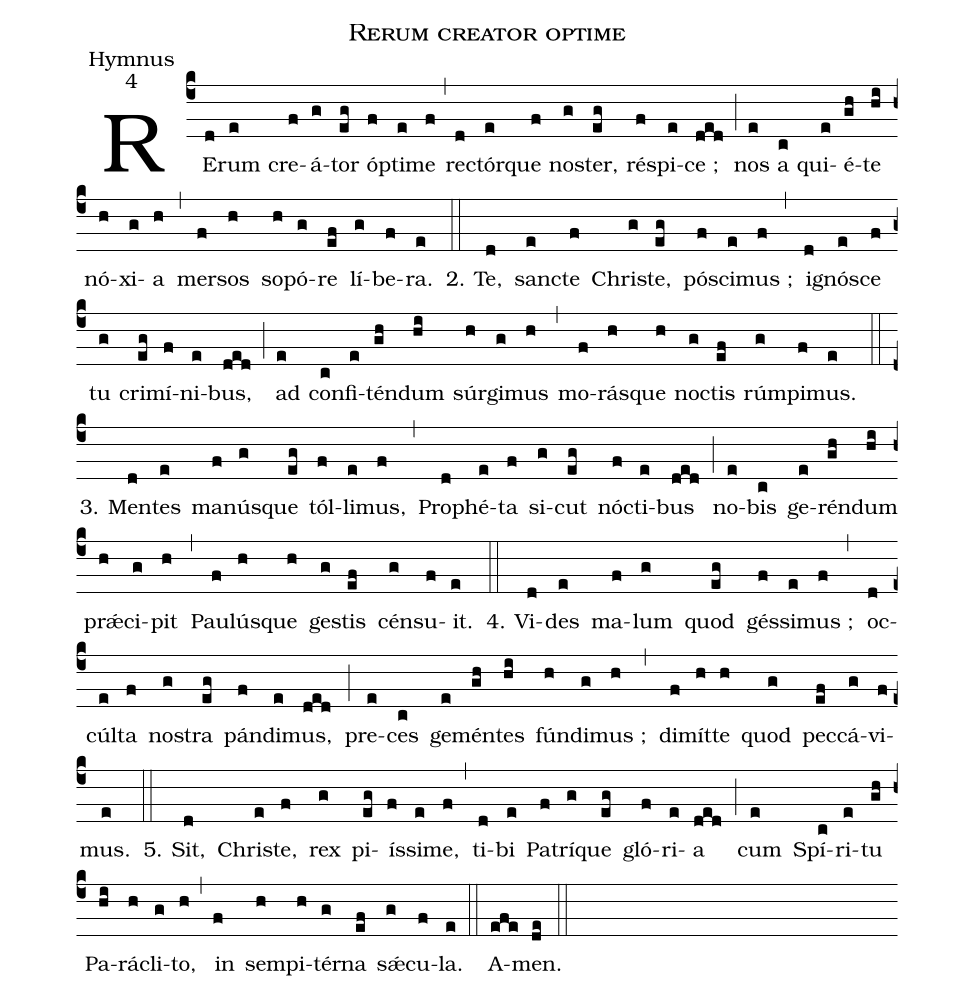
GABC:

name:Rerum creator optime;
office-part:Hymnus;
mode:4;
%%
(c4)RE(d)rum(e) cre(f)á(g)tor(eg) óp(f)ti(e)me(f) (,)
re(d)ctór(e)que(f) no(g)ster,(eg) ré(f)spi(e)ce ;(ded) (;)
nos(e) a(c) qui(e)é(gh)te(hi) nó(h)xi(g)a(h) (,)
mer(f)sos(h) so(h)pó(g)re(ef) lí(g)be(f)ra.(e) (::)
2. Te,(d) san(e)cte(f) Chri(g)ste,(eg) pó(f)sci(e)mus ;(f) (,)
i(d)gnó(e)sce(f) tu(g) cri(eg)mí(f)ni(e)bus,(ded) (;)
ad(e) con(c)fi(e)tén(gh)dum(hi) súr(h)gi(g)mus(h) (,)
mo(f)rás(h)que(h) no(g)ctis(ef) rúm(g)pi(f)mus.(e) (::)

3. Men(d)tes(e) ma(f)nús(g)que(eg) tól(f)li(e)mus,(f) (,)
Pro(d)phé(e)ta(f) si(g)cut(eg) nó(f)cti(e)bus(ded) (;)
no(e)bis(c) ge(e)rén(gh)dum(hi) pr<sp>'ae</sp>(h)ci(g)pit(h) (,)
Pau(f)lús(h)que(h) ge(g)stis(ef) cén(g)su(f)it.(e) (::)

4. Vi(d)des(e) ma(f)lum(g) quod(eg) gés(f)si(e)mus ;(f) (,)
oc(d)cúl(e)ta(f) no(g)stra(eg) pán(f)di(e)mus,(ded) (;)
pre(e)ces(c) ge(e)mén(gh)tes(hi) fún(h)di(g)mus ;(h) (,)
di(f)mít(h)te(h) quod(g) pec(ef)cá(g)vi(f)mus.(e) (::)

5. Sit,(d) Chri(e)ste,(f) rex(g) pi(eg)ís(f)si(e)me,(f) (,)
ti(d)bi(e) Pa(f)trí(g)que(eg) gló(f)ri(e)a(ded) (;)
cum(e) Spí(c)ri(e)tu(gh) Pa(hi)rá(h)cli(g)to,(h) (,)
in(f) sem(h)pi(h)tér(g)na(ef) s<sp>'ae</sp>(g)cu(f)la.(e) (::)
A(efe)men.(de) (::)
